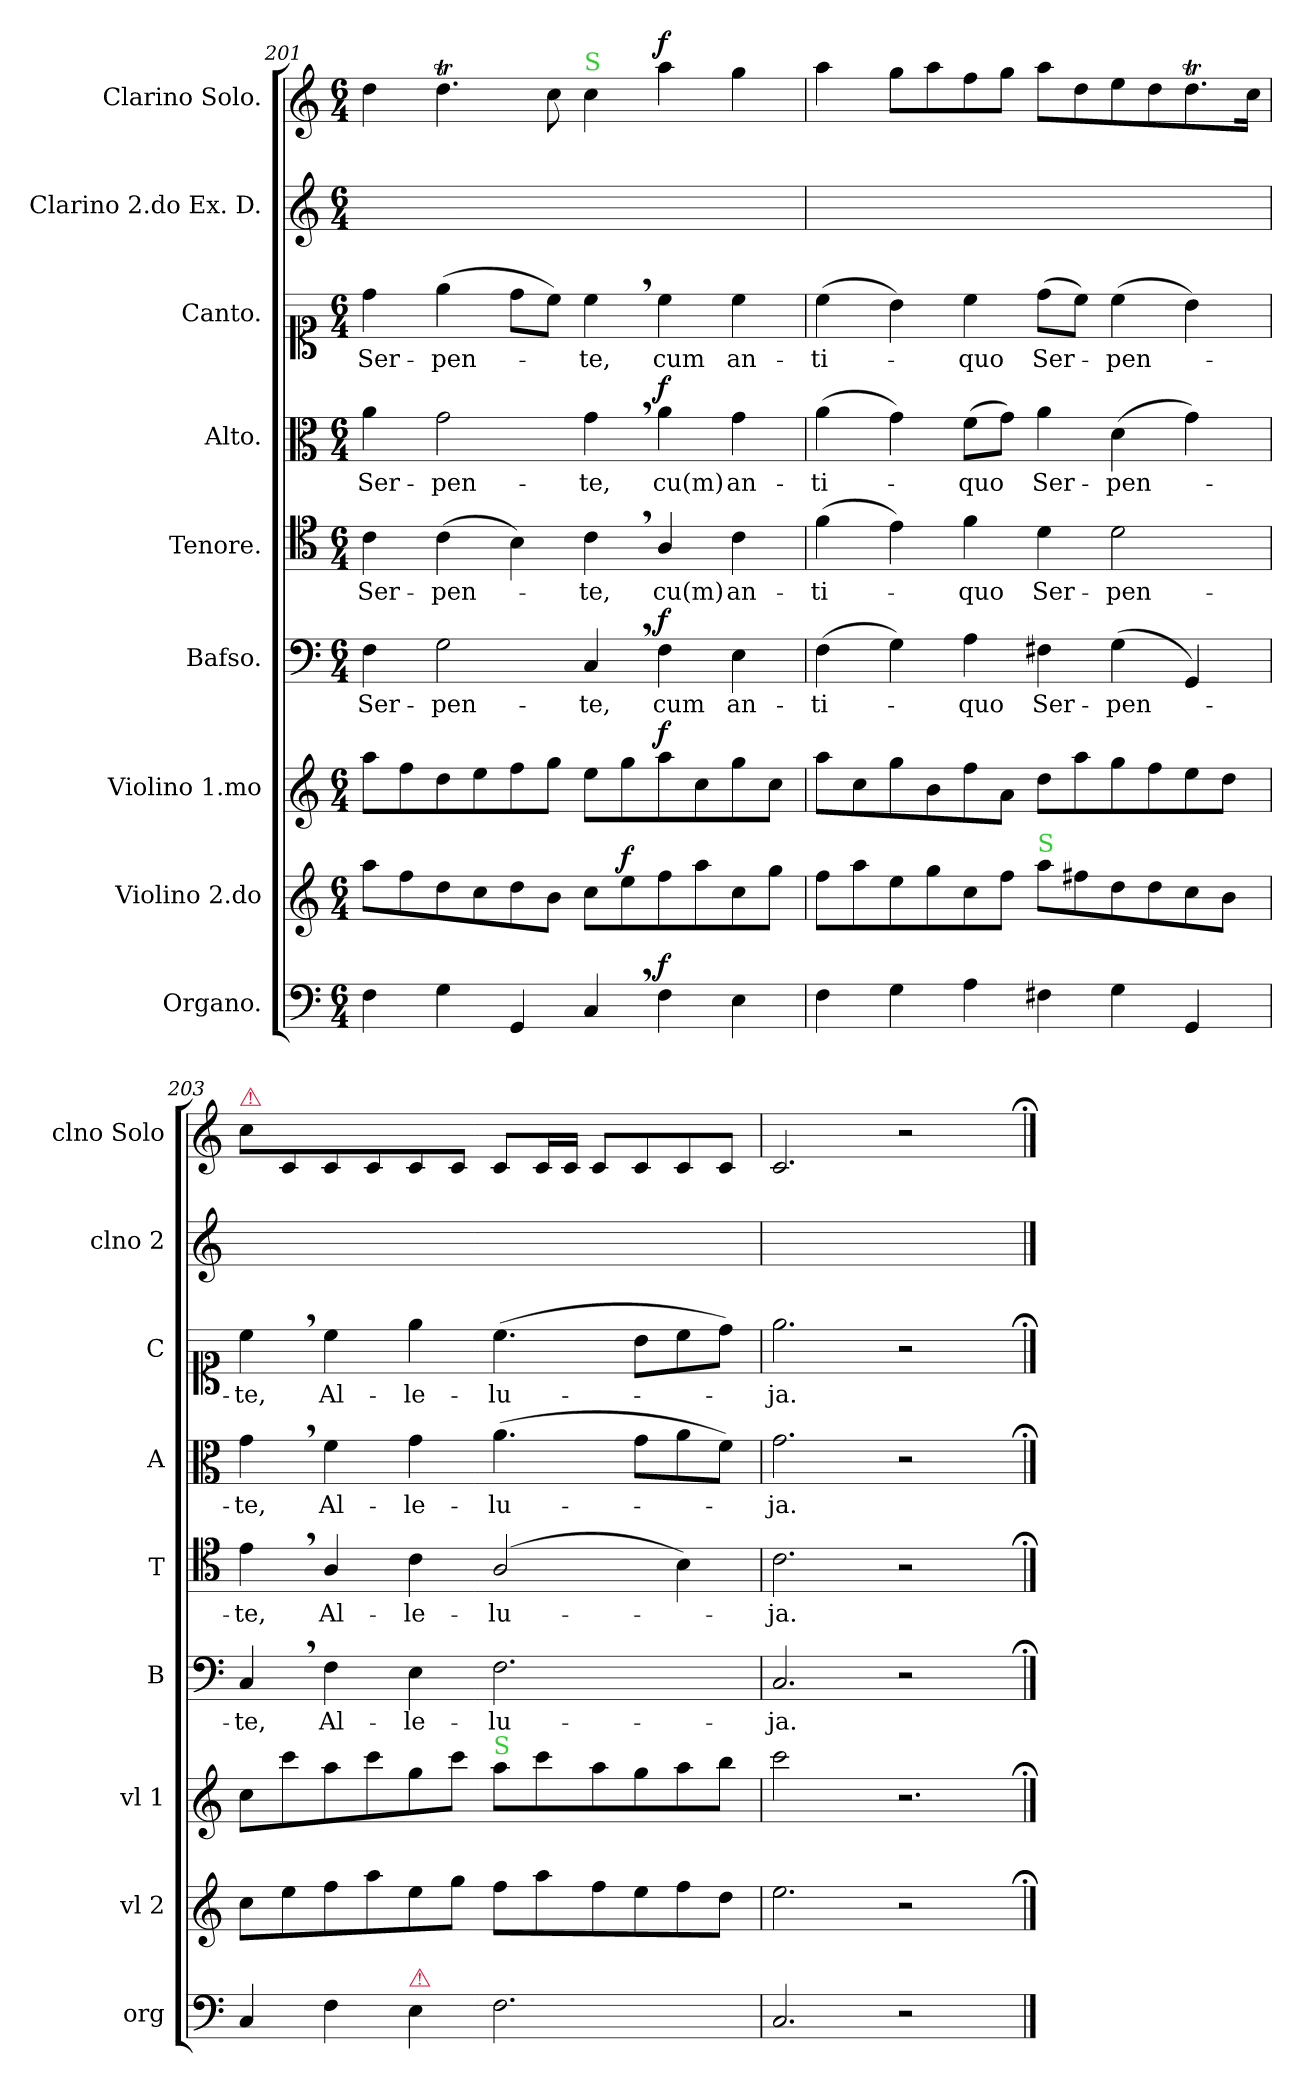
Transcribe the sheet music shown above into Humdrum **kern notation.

**kern	**dynam	**kern	**dynam	**kern	**dynam	**kern	**text	**dynam	**kern	**text	**dynam	**kern	**text	**dynam	**kern	**text	**dynam	**kern	**kern	**dynam
*part9	*part9	*part8	*part8	*part7	*part7	*part6	*part6	*part6	*part5	*part5	*part5	*part4	*part4	*part4	*part3	*part3	*part3	*part2	*part1	*part1
*staff9	*staff9	*staff8	*staff8	*staff7	*staff7	*staff6	*staff6	*staff6	*staff5	*staff5	*staff5	*staff4	*staff4	*staff4	*staff3	*staff3	*staff3	*staff2	*staff1	*staff1
*I"Organo.	*	*I"Violino 2.do	*	*I"Violino 1.mo	*	*I"Bafso.	*	*	*I"Tenore.	*	*	*I"Alto.	*	*	*I"Canto.	*	*	*I"Clarino 2.do Ex. D.	*I"Clarino Solo.	*
*I'org	*	*I'vl 2	*	*I'vl 1	*	*I'B	*	*	*I'T	*	*	*I'A	*	*	*I'C	*	*	*I'clno 2	*I'clno Solo	*
*clefF4	*	*clefG2	*	*clefG2	*	*clefF4	*	*	*clefC4	*	*	*clefC3	*	*	*clefC1	*	*	*clefG2	*clefG2	*
*k[]	*	*k[]	*	*k[]	*	*k[]	*	*	*k[]	*	*	*k[]	*	*	*k[]	*	*	*k[]	*k[]	*
*M6/4	*	*M6/4	*	*M6/4	*	*M6/4	*	*	*M6/4	*	*	*M6/4	*	*	*M6/4	*	*	*M6/4	*M6/4	*
=201	=201	=201	=201	=201	=201	=201	=201	=201	=201	=201	=201	=201	=201	=201	=201	=201	=201	=201	=201	=201
4F\	.	8aa\L	.	8aa\L	.	4F\	Ser-	.	4c\	Ser-	.	4a\	Ser-	.	4dd\	Ser-	.	1.ryy	4dd\	.
.	.	8ff\	.	8ff\	.	.	.	.	.	.	.	.	.	.	.	.	.	.	.	.
4G\	.	8dd\	.	8dd\	.	2G\	-pen-	.	(4c\	-pen-	.	2g\	-pen-	.	(4ee\	-pen-	.	.	4.ddT\	.
.	.	8cc\	.	8ee\	.	.	.	.	.	.	.	.	.	.	.	.	.	.	.	.
4GG/	.	8dd\	.	8ff\	.	.	.	.	4B\)	.	.	.	.	.	8dd\L	.	.	.	.	.
.	.	8b\J	.	8gg\J	.	.	.	.	.	.	.	.	.	.	8cc\J)	.	.	.	8cc\	.
!	!	!	!	!	!	!	!	!	!	!	!	!	!	!	!	!	!	!	!LO:TX:a:color=limegreen:t=S	!
4C,</	.	8cc\L	.	8ee\L	.	4C,</	-te,	.	4c,<\	-te,	.	4g,<\	-te,	.	4cc,<\	-te,	.	.	4cc\	.
!	!	!	!LO:DY:a	!	!	!	!	!	!	!	!	!	!	!	!	!	!	!	!	!
.	.	8ee\	f	8gg\	.	.	.	.	.	.	.	.	.	.	.	.	.	.	.	.
!	!LO:DY:a	!	!	!	!LO:DY:a	!	!	!LO:DY:a	!	!	!LO:DY:a	!	!	!LO:DY:a	!	!	!LO:DY:a	!	!	!LO:DY:a
4F\	f	8ff\	.	8aa\	f	4F\	cum	f	4A/	cu(m)	fortè.	4a\	cu(m)	f	4cc\	cum	fortè.	.	4aa\	f
.	.	8aa\	.	8cc\	.	.	.	.	.	.	.	.	.	.	.	.	.	.	.	.
4E\	.	8cc\	.	8gg\	.	4E\	an-	.	4c\	an-	.	4g\	an-	.	4cc\	an-	.	.	4gg\	.
.	.	8gg\J	.	8cc\J	.	.	.	.	.	.	.	.	.	.	.	.	.	.	.	.
=202	=202	=202	=202	=202	=202	=202	=202	=202	=202	=202	=202	=202	=202	=202	=202	=202	=202	=202	=202	=202
4F\	.	8ff\L	.	8aa\L	.	(4F\	-ti-	.	(4f\	-ti-	.	(4a\	-ti-	.	(4cc\	-ti-	.	1.ryy	4aa\	.
.	.	8aa\	.	8cc\	.	.	.	.	.	.	.	.	.	.	.	.	.	.	.	.
4G\	.	8ee\	.	8gg\	.	4G\)	.	.	4e\)	.	.	4g\)	.	.	4b\)	.	.	.	8gg\L	.
.	.	8gg\	.	8b\	.	.	.	.	.	.	.	.	.	.	.	.	.	.	8aa\	.
4A\	.	8cc\	.	8ff\	.	4A\	-quo	.	4f\	-quo	.	(8f\L	-quo	.	4cc\	-quo	.	.	8ff\	.
.	.	8ff\J	.	8a\J	.	.	.	.	.	.	.	8g\J)	.	.	.	.	.	.	8gg\J	.
!	!	!LO:TX:a:color=limegreen:t=S	!	!	!	!	!	!	!	!	!	!	!	!	!	!	!	!	!	!
4F#X\	.	8aa\L	.	8dd\L	.	4F#X\	Ser-	.	4d\	Ser-	.	4a\	Ser-	.	(8dd\L	Ser-	.	.	8aa\L	.
.	.	8ff#X\	.	8aa\	.	.	.	.	.	.	.	.	.	.	8cc\J)	.	.	.	8dd\	.
4G\	.	8dd\	.	8gg\	.	(4G\	-pen-	.	2d\	-pen-	.	(4d\	-pen-	.	(4cc\	-pen-	.	.	8ee\	.
.	.	8dd\	.	8ff\	.	.	.	.	.	.	.	.	.	.	.	.	.	.	8dd\	.
4GG/	.	8cc\	.	8ee\	.	4GG/)	.	.	.	.	.	4g\)	.	.	4b\)	.	.	.	8.ddT\	.
.	.	8b\J	.	8dd\J	.	.	.	.	.	.	.	.	.	.	.	.	.	.	.	.
.	.	.	.	.	.	.	.	.	.	.	.	.	.	.	.	.	.	.	16cc\Jk	.
=203	=203	=203	=203	=203	=203	=203	=203	=203	=203	=203	=203	=203	=203	=203	=203	=203	=203	=203	=203	=203
!	!	!	!	!	!	!	!	!	!	!	!	!	!	!	!	!	!	!	!LO:TX:a:color=crimson:t=⚠	!
4C/	.	8cc\L	.	8cc\L	.	4C,</	-te,	.	4e,<\	-te,	.	4g,<\	-te,	.	4cc,<\	-te,	.	1.ryy	8cc\L	.
.	.	8ee\	.	8ccc\	.	.	.	.	.	.	.	.	.	.	.	.	.	.	8c/	.
4F\	.	8ff\	.	8aa\	.	4F\	Al-	.	4A/	Al-	.	4f\	Al-	.	4cc\	Al-	.	.	8c/	.
.	.	8aa\	.	8ccc\	.	.	.	.	.	.	.	.	.	.	.	.	.	.	8c/	.
!LO:TX:a:color=crimson:t=⚠	!	!	!	!	!	!	!	!	!	!	!	!	!	!	!	!	!	!	!	!
4E\	.	8ee\	.	8gg\	.	4E\	-le-	.	4c\	-le-	.	4g\	-le-	.	4ee\	-le-	.	.	8c/	.
.	.	8gg\J	.	8ccc\J	.	.	.	.	.	.	.	.	.	.	.	.	.	.	8c/J	.
!	!	!	!	!LO:TX:a:color=limegreen:t=S	!	!	!	!	!	!	!	!	!	!	!	!	!	!	!	!
2.F\	.	8ff\L	.	8aa\L	.	2.F\	-lu-	.	(2A/	-lu-	.	(4.a\	-lu-	.	(4.cc\	-lu-	.	.	8c/L	.
.	.	8aa\	.	8ccc\	.	.	.	.	.	.	.	.	.	.	.	.	.	.	16c/L	.
.	.	.	.	.	.	.	.	.	.	.	.	.	.	.	.	.	.	.	16c/JJ	.
.	.	8ff\	.	8aa\	.	.	.	.	.	.	.	.	.	.	.	.	.	.	8c/L	.
.	.	8ee\	.	8gg\	.	.	.	.	.	.	.	8g\L	.	.	8b\L	.	.	.	8c/	.
.	.	8ff\	.	8aa\	.	.	.	.	4B\)	.	.	8a\	.	.	8cc\	.	.	.	8c/	.
.	.	8dd\J	.	8bb\J	.	.	.	.	.	.	.	8f\J)	.	.	8dd\J)	.	.	.	8c/J	.
=204	=204	=204	=204	=204	=204	=204	=204	=204	=204	=204	=204	=204	=204	=204	=204	=204	=204	=204	=204	=204
!	!	!	!	!LO:N:vis=2	!	!	!	!	!	!	!	!	!	!	!	!	!	!	!	!
2.C/	.	2.ee\	.	2.ccc\	.	2.C/	-ja.	.	2.c\	-ja.	.	2.g\	-ja.	.	2.ee\	-ja.	.	1.ryy	2.c/	.
!LO:N:vis=2	!	!LO:N:vis=2	!	!	!	!LO:N:vis=2	!	!	!LO:N:vis=2	!	!	!LO:N:vis=2	!	!	!LO:N:vis=2	!	!	!	!LO:N:vis=2	!
2.r	.	2.r	.	2.r	.	2.r	.	.	2.r	.	.	2.r	.	.	2.r	.	.	.	2.r	.
==	==;	==;	==;	==;	==;	==;	==;	==;	==;	==;	==;	==;	==;	==;	==;	==;	==;	==	==;	==;
*-	*-	*-	*-	*-	*-	*-	*-	*-	*-	*-	*-	*-	*-	*-	*-	*-	*-	*-	*-	*-
